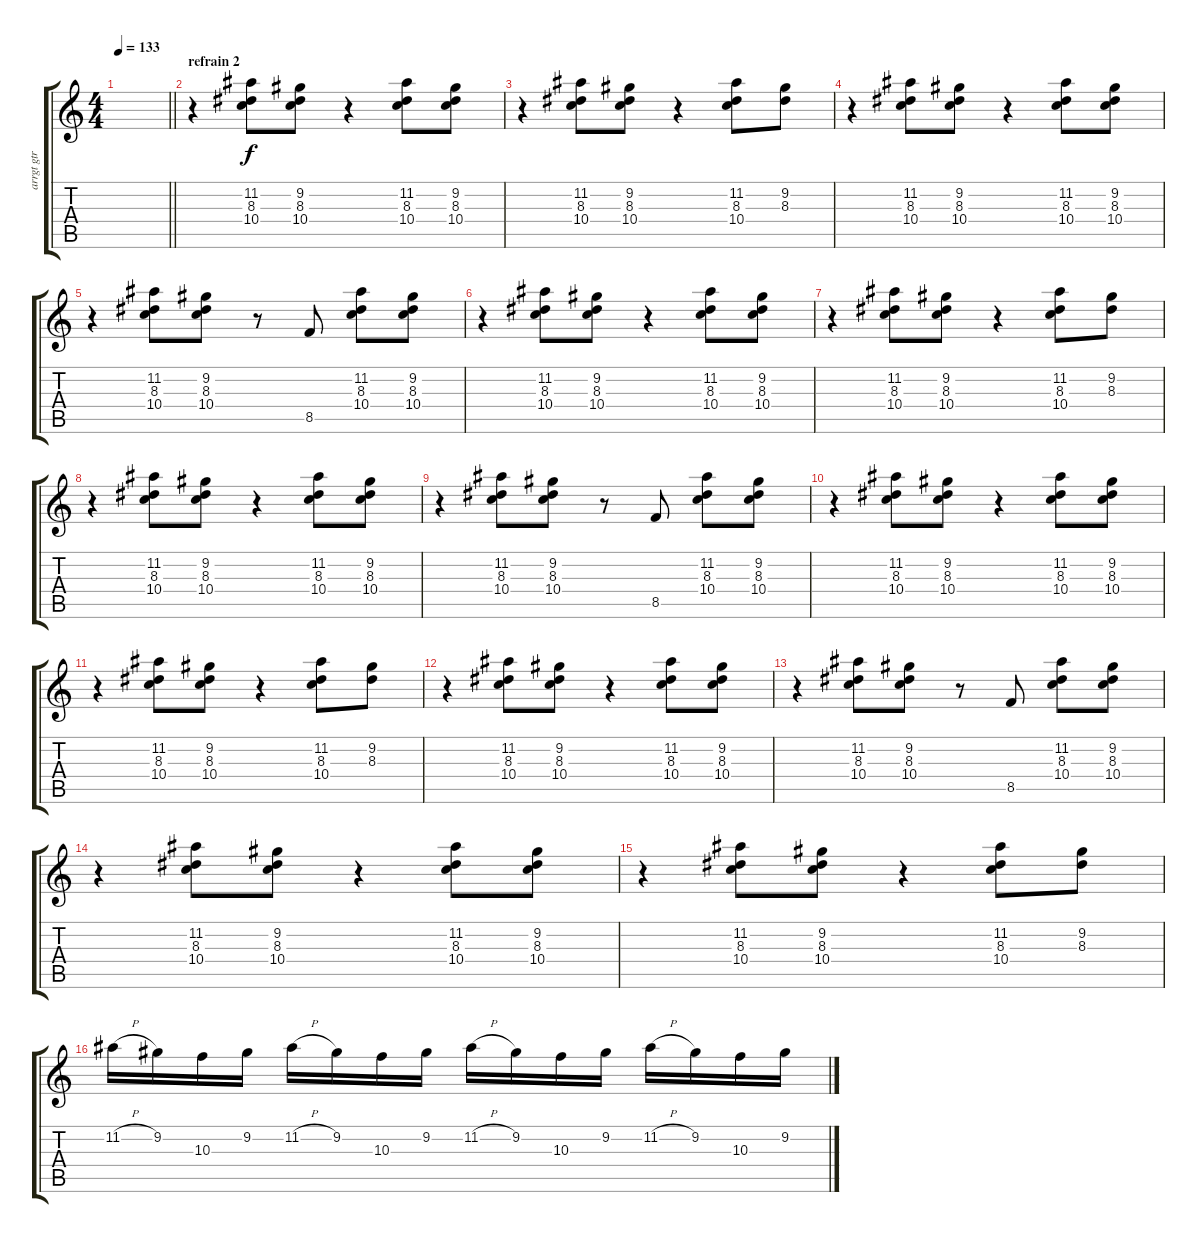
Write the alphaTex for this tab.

\track ("arrgt gtr" "arrgt gtr") {instrument overdrivenguitar}
\staff {score tabs}
\tuning (E4 B3 G3 D3 A2 E2) {hide}
\ts (4 4)
\tempo 133
\clef g2
\barLineRight lightlight
\ks c
|
\section ("" "refrain 2")
r.4 (11.2 8.3 10.4).8 (9.2 8.3 10.4).8 r.4 (11.2 8.3 10.4).8 (9.2 8.3 10.4).8 |
r.4 (11.2 8.3 10.4).8 (9.2 8.3 10.4).8 r.4 (11.2 8.3 10.4).8 (9.2 8.3).8 |
r.4 (11.2 8.3 10.4).8 (9.2 8.3 10.4).8 r.4 (11.2 8.3 10.4).8 (9.2 8.3 10.4).8 |
r.4 (11.2 8.3 10.4).8 (9.2 8.3 10.4).8 r.8 8.5.8 (11.2 8.3 10.4).8 (9.2 8.3 10.4).8 |
r.4 (11.2 8.3 10.4).8 (9.2 8.3 10.4).8 r.4 (11.2 8.3 10.4).8 (9.2 8.3 10.4).8 |
r.4 (11.2 8.3 10.4).8 (9.2 8.3 10.4).8 r.4 (11.2 8.3 10.4).8 (9.2 8.3).8 |
r.4 (11.2 8.3 10.4).8 (9.2 8.3 10.4).8 r.4 (11.2 8.3 10.4).8 (9.2 8.3 10.4).8 |
r.4 (11.2 8.3 10.4).8 (9.2 8.3 10.4).8 r.8 8.5.8 (11.2 8.3 10.4).8 (9.2 8.3 10.4).8 |
r.4 (11.2 8.3 10.4).8 (9.2 8.3 10.4).8 r.4 (11.2 8.3 10.4).8 (9.2 8.3 10.4).8 |
r.4 (11.2 8.3 10.4).8 (9.2 8.3 10.4).8 r.4 (11.2 8.3 10.4).8 (9.2 8.3).8 |
r.4 (11.2 8.3 10.4).8 (9.2 8.3 10.4).8 r.4 (11.2 8.3 10.4).8 (9.2 8.3 10.4).8 |
r.4 (11.2 8.3 10.4).8 (9.2 8.3 10.4).8 r.8 8.5.8 (11.2 8.3 10.4).8 (9.2 8.3 10.4).8 |
r.4 (11.2 8.3 10.4).8 (9.2 8.3 10.4).8 r.4 (11.2 8.3 10.4).8 (9.2 8.3 10.4).8 |
r.4 (11.2 8.3 10.4).8 (9.2 8.3 10.4).8 r.4 (11.2 8.3 10.4).8 (9.2 8.3).8 |
11.2{h}.16 9.2.16 10.3.16 9.2.16 11.2{h}.16 9.2.16 10.3.16 9.2.16 11.2{h}.16 9.2.16 10.3.16 9.2.16 11.2{h}.16 9.2.16 10.3.16 9.2.16
